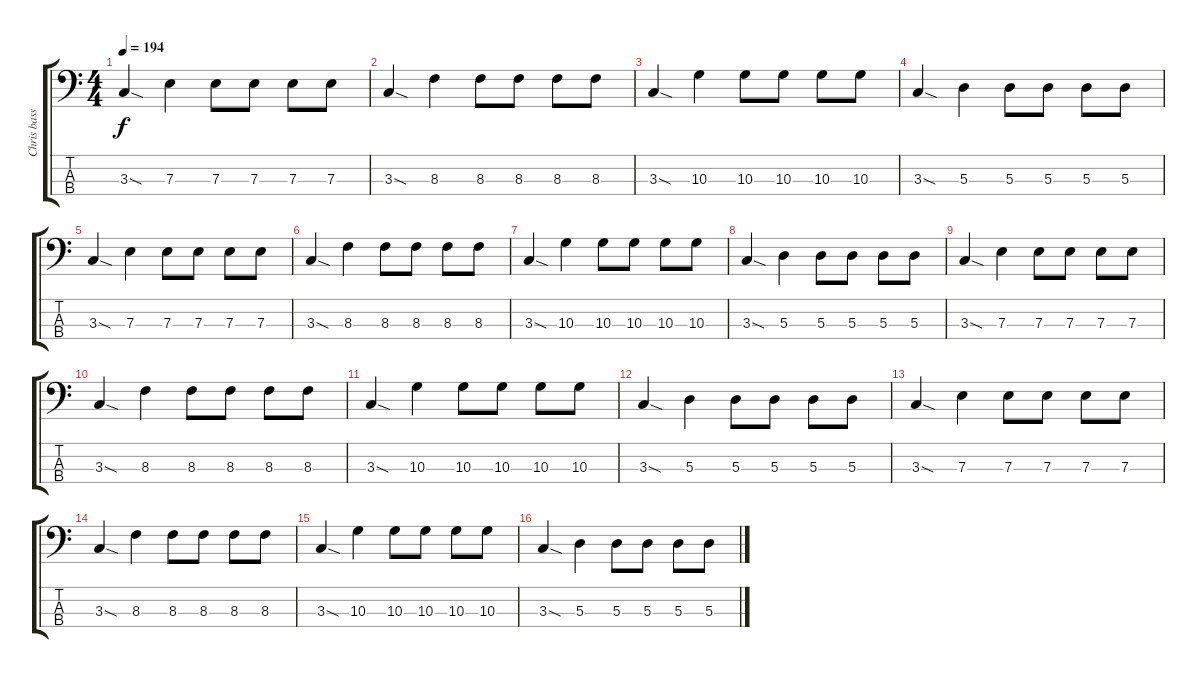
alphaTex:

\track ("Chris bass" "Chris bass") {instrument electricbasspick}
\staff {score tabs}
\tuning (G2 D2 A1 D1) {hide}
\ts (4 4)
\tempo 194
\clef f4
\ks c
3.3{sod}.4{dy f} 7.3.4 7.3.8 7.3.8 7.3.8 7.3.8 |
3.3{sod}.4 8.3.4 8.3.8 8.3.8 8.3.8 8.3.8 |
3.3{sod}.4 10.3.4 10.3.8 10.3.8 10.3.8 10.3.8 |
3.3{sod}.4 5.3.4 5.3.8 5.3.8 5.3.8 5.3.8 |
3.3{sod}.4 7.3.4 7.3.8 7.3.8 7.3.8 7.3.8 |
3.3{sod}.4 8.3.4 8.3.8 8.3.8 8.3.8 8.3.8 |
3.3{sod}.4 10.3.4 10.3.8 10.3.8 10.3.8 10.3.8 |
3.3{sod}.4 5.3.4 5.3.8 5.3.8 5.3.8 5.3.8 |
3.3{sod}.4 7.3.4 7.3.8 7.3.8 7.3.8 7.3.8 |
3.3{sod}.4 8.3.4 8.3.8 8.3.8 8.3.8 8.3.8 |
3.3{sod}.4 10.3.4 10.3.8 10.3.8 10.3.8 10.3.8 |
3.3{sod}.4 5.3.4 5.3.8 5.3.8 5.3.8 5.3.8 |
3.3{sod}.4 7.3.4 7.3.8 7.3.8 7.3.8 7.3.8 |
3.3{sod}.4 8.3.4 8.3.8 8.3.8 8.3.8 8.3.8 |
3.3{sod}.4 10.3.4 10.3.8 10.3.8 10.3.8 10.3.8 |
3.3{sod}.4 5.3.4 5.3.8 5.3.8 5.3.8 5.3.8
